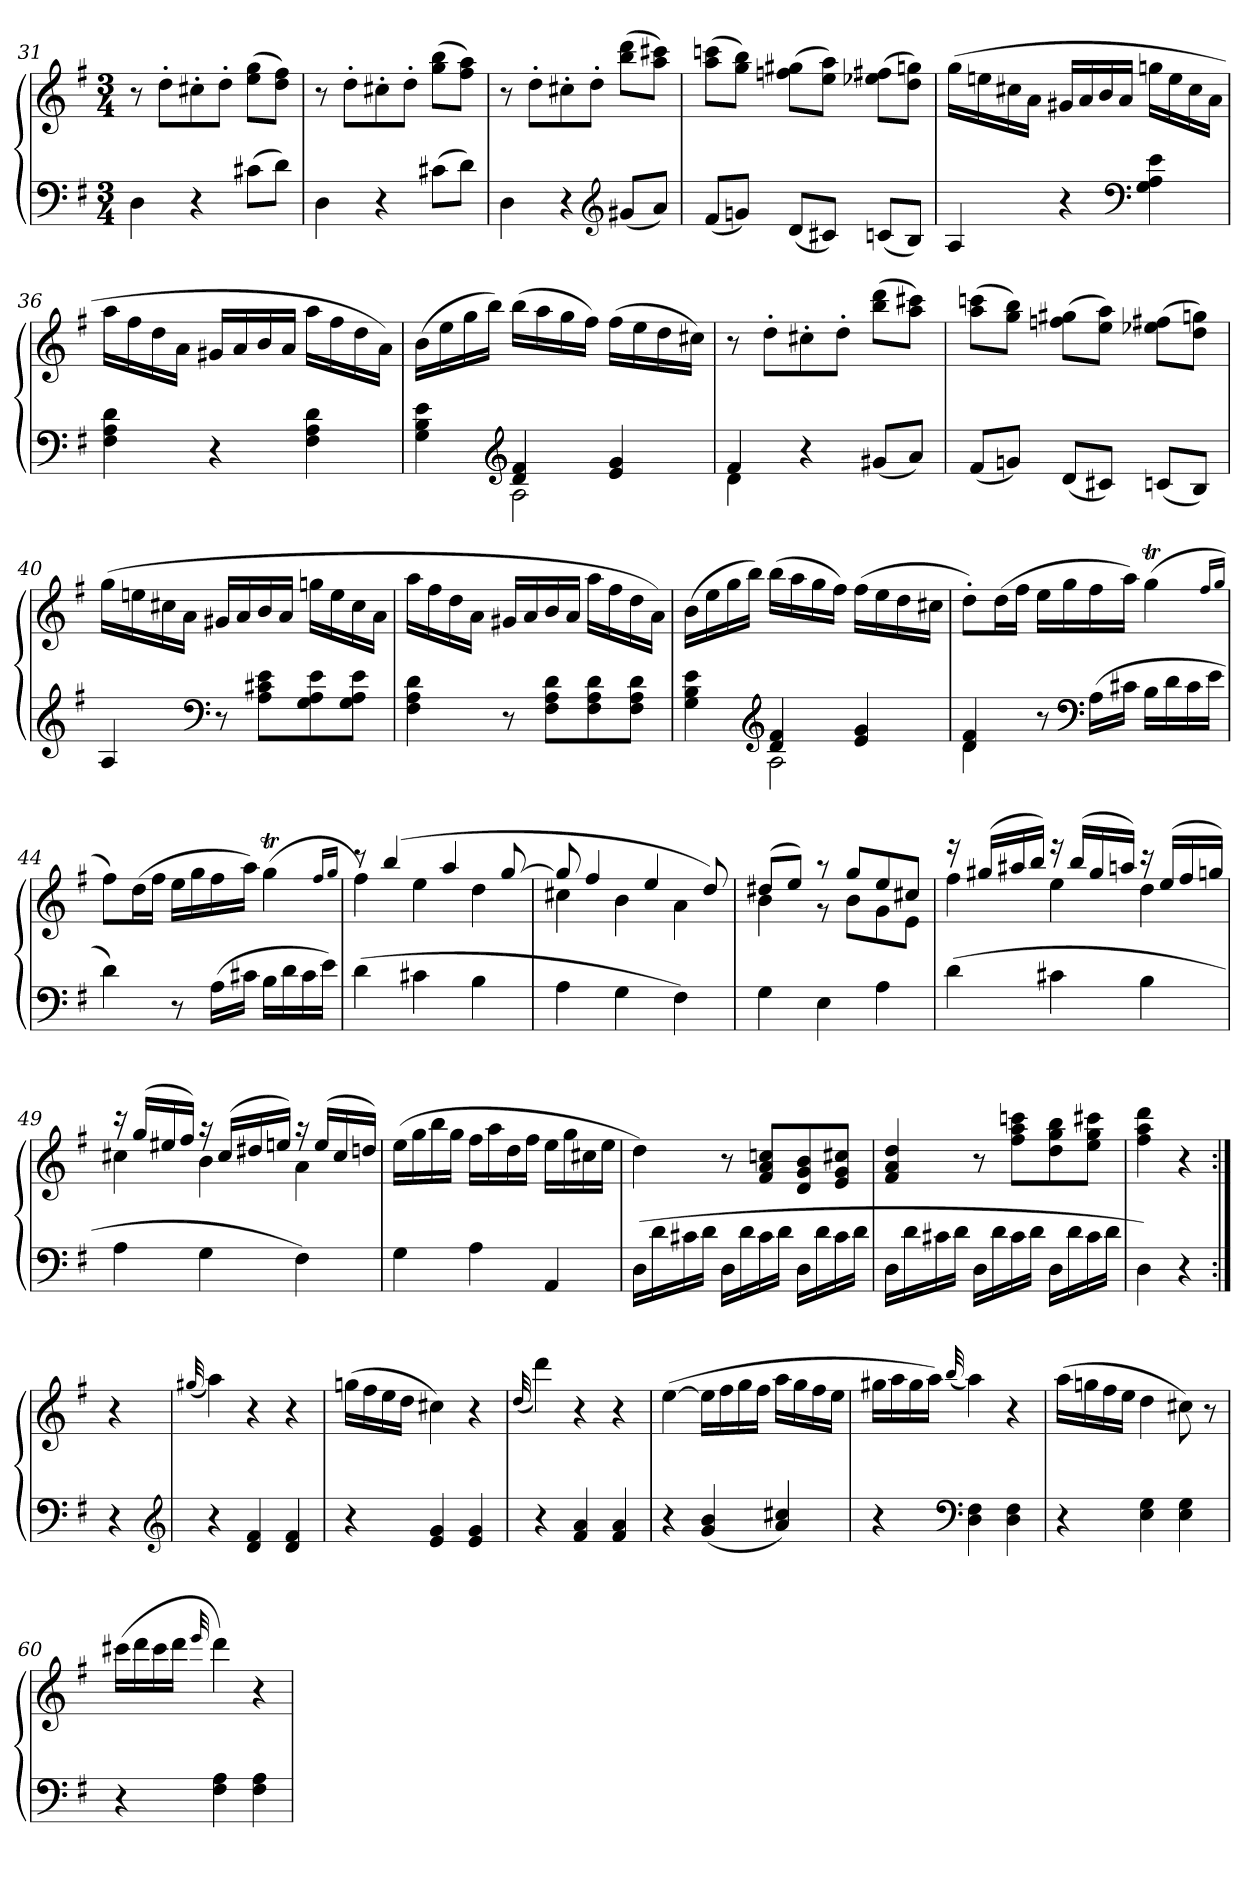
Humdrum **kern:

**kern	**kern
*part1	*part1
*staff2	*staff1
*clefF4	*clefG2
*k[f#]	*k[f#]
*G:	*G:
*M3/4	*M3/4
=31	=31
4D	8r
.	8dd'L
4r	8cc#X'
.	8dd'J
(8c#XL	(8ee 8ggL
8dJ)	8dd 8ff#J)
=32	=32
4D	8r
.	8dd'L
4r	8cc#X'
.	8dd'J
(8c#XL	(8gg 8bbL
8dJ)	8ff# 8aaJ)
=33	=33
4D	8r
.	8dd'L
4r	8cc#X'
.	8dd'J
*clefG2	*
(8g#XL	(8bb 8dddL
8aJ)	8aa 8ccc#XJ)
=34	=34
(8f#L	(8aa 8cccnL
8gnJ)	8gg 8bbJ)
(8dL	(8ffn 8gg#XL
8c#XJ)	8ee 8aaJ)
(8cnL	(8ee-X 8ff#XL
8BJ)	8dd 8ggnJ)
=35	=35
4A	(16ggLL
.	16een
.	16cc#X
.	16aJJ
4r	16g#XLL
.	16a
.	16b
.	16aJJ
*clefF4	*
4G 4A 4e	16ggnLL
.	16ee
.	16cc#
.	16aJJ
=36	=36
4F# 4A 4d	16aaLL
.	16ff#
.	16dd
.	16aJJ
4r	16g#XLL
.	16a
.	16b
.	16aJJ
4F# 4A 4d	16aaLL
.	16ff#
.	16dd
.	16aJJ)
=37	=37
*^	*
4G\ 4B\ 4e\	4ryy	(16bLL
.	.	16ee
.	.	16gg
.	.	16bbJJ)
*clefG2	*	*
4d 4f#	2A	(16bbLL
.	.	16aa
.	.	16gg
.	.	16ff#JJ)
4e 4g	.	(16ff#LL
.	.	16ee
.	.	16dd
.	.	16cc#XJJ)
=38	=38	=38
4f#	4d	8r
.	.	8dd'L
4r	2ryy	8cc#X'
.	.	8dd'J
(8g#XL	.	(8bb 8dddL
8aJ)	.	8aa 8ccc#XJ)
*v	*v	*
=39	=39
(8f#L	(8aa 8cccnL
8gnJ)	8gg 8bbJ)
(8dL	(8ffn 8gg#XL
8c#XJ)	8ee 8aaJ)
(8cnL	(8ee-X 8ff#XL
8BJ)	8dd 8ggnJ)
=40	=40
4A	(16ggLL
.	16een
.	16cc#X
.	16aJJ
*clefF4	*
8r	16g#XLL
.	16a
8A 8c#X 8eL	16b
.	16aJJ
8G 8A 8e	16ggnLL
.	16ee
8G 8A 8eJ	16cc#
.	16aJJ
=41	=41
4F# 4A 4d	16aaLL
.	16ff#
.	16dd
.	16aJJ
8r	16g#XLL
.	16a
8F# 8A 8dL	16b
.	16aJJ
8F# 8A 8d	16aaLL
.	16ff#
8F# 8A 8dJ	16dd
.	16aJJ)
=42	=42
*^	*
4G\ 4B\ 4e\	4ryy	(16bLL
.	.	16ee
.	.	16gg
.	.	16bbJJ)
*clefG2	*	*
4d 4f#	2A	(16bbLL
.	.	16aa
.	.	16gg
.	.	16ff#JJ)
4e 4g	.	(16ff#LL
.	.	16ee
.	.	16dd
.	.	16cc#XJJ
=43	=43	=43
4d 4f#	4d	8dd'L)
.	.	(16ddL
.	.	16ff#JJ
8r	8ryy	16eeLL
.	.	16gg
*clefF4	*	*
(16A\LL	4.ryy	16ff#
16c#X\JJ	.	16aaJJ)
16B\LL	.	(4ggT
16d\	.	.
16c#\	.	.
16e\JJ	.	.
*v	*v	*
.	16qff#/LL
.	16qgg/JJ
=44	=44
4d)	8ff#L)
.	(16ddL
.	16ff#JJ
8r	16eeLL
.	16gg
(16ALL	16ff#
16c#XJJ	16aaJJ)
16BLL	(4ggT
16d	.
16c#	.
16eJJ)	.
.	16qff#/LL
.	16qgg/JJ
=45	=45
*	*^
(4d	8r	4ff#)
.	(4bb	.
4c#X	.	4ee
.	4aa	.
4B	.	4dd
.	[8gg	.
=46	=46	=46
4A	8gg]	4cc#X
.	4ff#	.
4G	.	4b
.	4ee	.
4F#)	.	4a
.	8dd)	.
=47	=47	=47
4G	(8dd#XL	4b
.	8eeJ)	.
4E	8r	8r
.	8ggL	8bL
4A	8ee	8g
.	8cc#XJ	8eJ
=48	=48	=48
(4d	16r	4ff#
.	(16gg#XLL	.
.	16aa#X	.
.	16bbJJ)	.
4c#X	16r	4ee
.	(16bbLL	.
.	16gg#	.
.	16aanJJ)	.
4B	16r	4dd
.	(16eeLL	.
.	16ff#	.
.	16ggnJJ)	.
=49	=49	=49
4A	16r	4cc#X
.	(16ggLL	.
.	16ee#X	.
.	16ff#JJ)	.
4G	16r	4b
.	(16cc#LL	.
.	16dd#X	.
.	16eenJJ)	.
4F#)	16r	4a
.	(16eeLL	.
.	16cc#	.
.	16ddnJJ)	.
*	*v	*v
=50	=50
4G	(16eeLL
.	16gg
.	16bb
.	16ggJJ
4A	16ff#LL
.	16aa
.	16dd
.	16ff#JJ
4AA	16eeLL
.	16gg
.	16cc#X
.	16eeJJ
=51	=51
(16DLL	4dd)
16d	.
16c#X	.
16dJJ	.
16DLL	8r
16d	.
16c#	8f# 8a 8ccnL
16dJJ	.
16DLL	8d 8g 8b
16d	.
16c#	8e 8g 8cc#XJ
16dJJ	.
=52	=52
16DLL	4f# 4a 4dd
16d	.
16c#X	.
16dJJ	.
16DLL	8r
16d	.
16c#	8ff# 8aa 8cccnL
16dJJ	.
16DLL	8dd 8gg 8bb
16d	.
16c#	8ee 8gg 8ccc#XJ
16dJJ	.
=53	=53
4D)	4ff# 4aa 4ddd
4r	4r
=:|!	=:|!
4r	4r
*clefG2	*
=54	=54
.	(32qqgg#X/
4r	4aa)
4d 4f#	4r
4d 4f#	4r
=55	=55
4r	(16ggnLL
.	16ff#
.	16ee
.	16ddJJ
4e 4g	4cc#X)
4e 4g	4r
=56	=56
.	(>32qqdd/
4r	4ddd)
4f# 4a	4r
4f# 4a	4r
=57	=57
4r	([4ee
(4g 4b	16eeLL]
.	16ff#
.	16gg
.	16ff#JJ
4a/ 4cc#X/)	16aaLL
.	16gg
.	16ff#
.	16eeJJ
=58	=58
4r	16gg#XLL
.	16aa
.	16gg#
.	16aaJJ)
*clefF4	*
.	(32qqbb/
4D 4F#	4aa)
4D 4F#	4r
=59	=59
4r	(16aaLL
.	16ggn
.	16ff#
.	16eeJJ
4E 4G	4dd
4E 4G	8cc#X)
.	8r
=60	=60
4r	(16ccc#XLL
.	16ddd
.	16ccc#
.	16dddJJ
.	32qqeee/
4F# 4A	4ddd)
4F# 4A	4r
=	=
*-	*-
